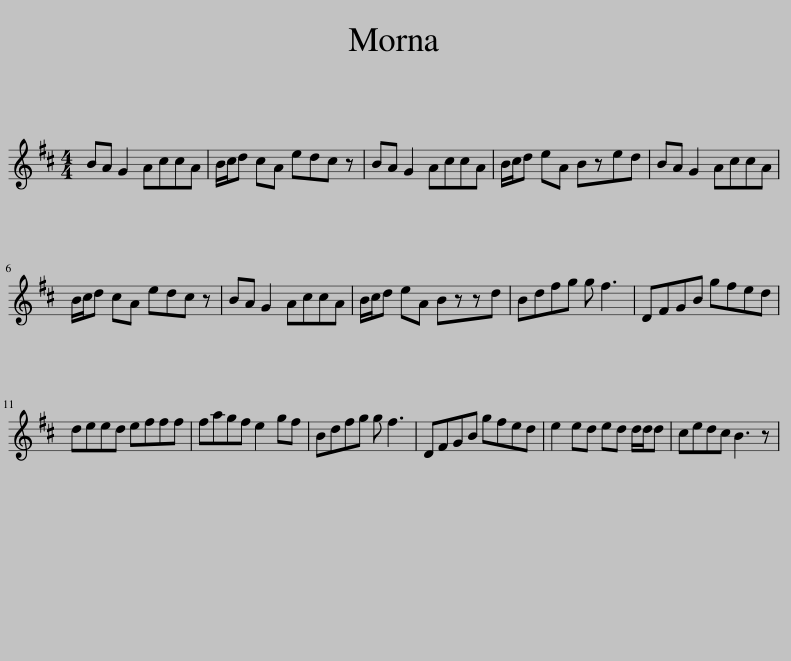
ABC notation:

X:1
L:1/8
M:4/4
I:linebreak $
K:Bmin
V:1 treble
V:1
 BA G2 AccA | B/c/d cA edc z | BA G2 AccA | B/c/d eA Bzed | BA G2 AccA |$ %5
 B/c/d cA edc z | BA G2 AccA | B/c/d eA Bzzd | Bdfg g f3 | DFGB gfed |$ %10
 deed efff | fagf e2 gf | Bdfg g f3 | DFGB gfed | e2 ed ed d/d/d | %15
 cedc B3 z | %16
